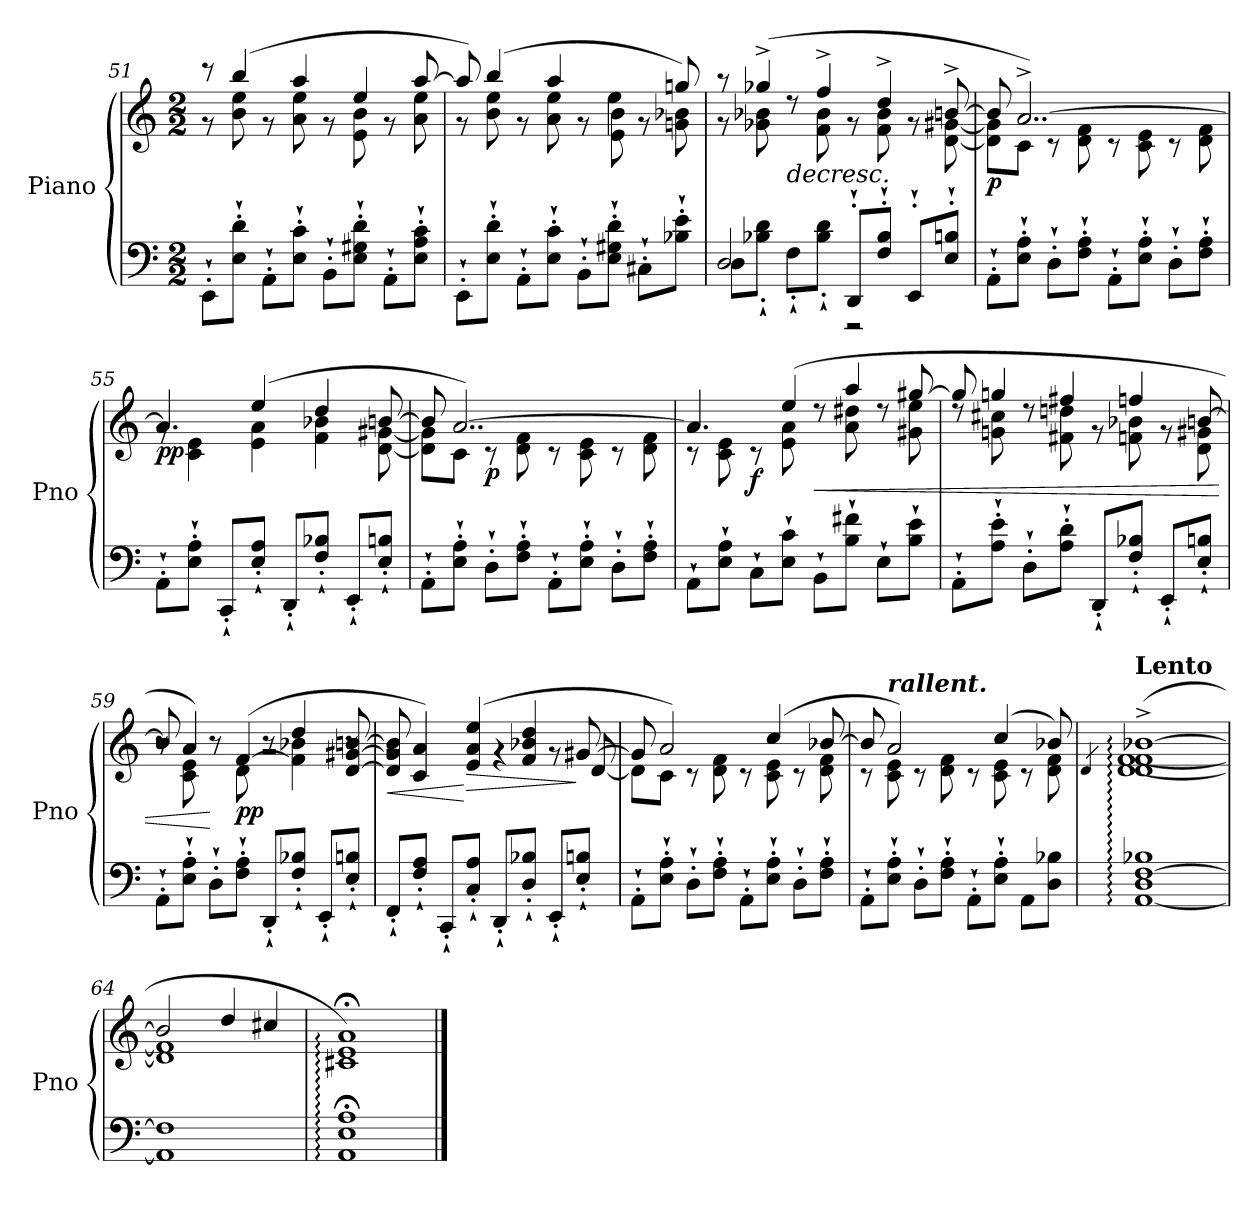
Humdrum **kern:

**kern	**kern	**dynam
*part1	*part1	*part1
*staff2	*staff1	*staff1/2
*I"Piano	*	*
*I'Pno	*	*
*clefF4	*clefG2	*
*k[]	*k[]	*
*M2/2	*M2/2	*
=51	=51	=51
*	*^	*
8EE'`\L	8r	8r	.
8E\'` 8d\'`J	(>4bb/	8b\ 8ee\	.
8AA'`\L	.	8r	.
8E\'` 8c\'`J	4aa/	8a\ 8ee\	.
8BB'`\L	.	8r	.
8E\'` 8G#X\'` 8d\'`J	4ee/	8e\ 8b\	.
8AA'`\L	.	8r	.
8E\'` 8A\'` 8c\'`J	[8aa/	8a\ 8ee\	.
=52	=52	=52	=52
8EE'`\L	8aa/])	8r	.
8E\'` 8d\'`J	(>4bb/	8b\ 8ee\	.
8AA'`\L	.	8r	.
8E\'` 8c\'`J	4aa/	8a\ 8ee\	.
8BB'`\L	.	8r	.
8E\'` 8G#X\'` 8d\'`J	4ee\	8e\ 8b\	.
8C#X'`\L	.	8r	.
8B-X\'` 8e\'`J	8ggn/)	8gn\ 8b-X\	.
!!LO:PB:g=z	!!
=53	=53	=53	=53
*^	*	*	*
2D/	8DL	8r	8r	.
.	8B-X\'` 8d\'`J	(>4gg-X^/	8g-X\ 8b-X\	.
!	!	!	!	!LO:HP:b
.	8F'`\L	.	8rdd	>
.	8B-\'` 8d\'`J	4ff^/	8f\ 8b-\	.
8DD'`/L	2r	.	8r	.
8F/'` 8B-/'`J	.	4dd^/	8f\ 8b-\	.
8EE'`/L	.	.	8r	.
8E/'` 8Bn/'`J	.	[8bn^/	[8d\ [8g#X\	.
*v	*v	*	*	*
=54	=54	=54	=54
!	!	!	!LO:DY:b
8AA'`\L	8b/]	8d\] 8g#\]L	p
8E\'` 8A\'`J	[2..a^/)	8c\J	.
8D'`\L	.	8r	.
8F\'` 8A\'`J	.	8d\ 8f\	.
8AA'`\L	.	8r	.
8E\'` 8A\'`J	.	8c\ 8e\	.
8D'`\L	.	8r	.
8F\'` 8A\'`J	.	8d\ 8f\	.
=55	=55	=55	=55
!	!	!	!LO:DY:b
8AA'`\L	4.a/]	8rg	pp
8E\'` 8A\'`J	.	4c\ 4e\	.
8CC'`/L	.	.	.
8E/'` 8A/'`J	(>4ee/	4e\ 4a\	.
8DD'`/L	.	.	.
8F/'` 8B-X/'`J	4dd/	4f\ 4b-X\	.
8EE'`/L	.	.	.
8E/'` 8Bn/'`J	[8bn/	[8d\ [8g#X\	]
=56	=56	=56	=56
8AA'`\L	8b/]	8d\] 8g#\]L	.
8E\'` 8A\'`J	[2..a/)	8c\J	.
!	!	!	!LO:DY:b
8D'`\L	.	8r	p
8F\'` 8A\'`J	.	8d\ 8f\	.
8AA'`\L	.	8r	.
8E\'` 8A\'`J	.	8c\ 8e\	.
8D'`\L	.	8r	.
8F\'` 8A\'`J	.	8d\ 8f\	.
!!LO:PB:g=z	!!
=57	=57	=57	=57
8AA`\L	4.a/]	8r	.
8E\` 8A\`J	.	8c\ 8e\	.
!	!	!	!LO:DY:b
8C`\L	.	8r	f
8E\` 8c\`J	(>4ee/	8e\ 8a\	.
!	!	!	!LO:HP:b
8BB`\L	.	8rdd	<
8B\` 8f#X\`J	4aa/	8a\ 8dd#X\	.
8E`\L	.	8rdd	.
8B\` 8e\`J	[8gg#X/	8g#X\ 8ee\	.
=58	=58	=58	=58
8AA'`\L	8gg#/]	8rdd	.
8A\'` 8e\'`J	4ggn/	8gn\ 8cc#X\	.
8D'`\L	.	8rdd	.
8A\'` 8d\'`J	4ff#X/	8f#X\ 8ddn\	.
8DD'`/L	.	8r	.
8F/'` 8B-X/'`J	4ffn/	8fn\ 8b-X\	.
8EE'`/L	.	8r	.
8E/'` 8Bn/'`J	[8bn/	8d\ 8g#X\	.
=59	=59	=59	=59
*	*	*^	*
8AA'`\L	8b/]	8r	2r	.
8E\'` 8A\'`J	4a/)	8c\ 8e\	.	.
8D'`\L	.	8r	.	[
!	!	!	!	!LO:DY:b
8F\'` 8A\'`J	(>[4f/	8d\	.	pp
8DD'`/L	.	2rg	8r	.
8F/'` 8B-X/'`J	4f\] 4b-X\	.	4dd/	.
8EE'`/L	.	.	.	.
8E/'` 8Bn/'`J	[8d/ [8g#X/ [8bn/	.	8r	.
=60	=60	=60	=60	=60
!	!	!	!	!LO:HP:b
*	*	*v	*v	*
8FF'`/L	8d/] 8g#/] 8b/]	2rg	<
8F/'` 8A/'`J	4c/ 4a/)	.	.
8CC'`/L	.	.	.
!	!	!	!LO:HP:n=1:b
8C/'` 8A/'`J	(>4e/ 4a/ 4ee/	.	[ >
8DD'`/L	.	4rg	.
8D/'` 8B-X/'`J	4f/ 4b-X/ 4dd/	.	.
8EE'`/L	.	8rg	.
8E/'` 8Bn/'`J	[8g#X/	[8d/	]
!!LO:LB:g=z	!!
=61	=61	=61	=61
8AA'`\L	8g#/]	8d\L]	.
!	!	!	!LO:DY:b
8E\'` 8A\'`J	2a/)	8c\J	other-dynamics
8D'`\L	.	8r	.
8F\'` 8A\'`J	.	8d\ 8f\	.
8AA'`\L	.	8r	.
8E\'` 8A\'`J	(>4cc/	8c\ 8e\	.
8D'`\L	.	8r	.
8F\'` 8A\'`J	[8b-X/	8d\ 8f\	.
=62	=62	=62	=62
8AA'`\L	8b-/]	8r	.
!	!LO:TX:a:Bi:t=rallent.	!	!
8E\'` 8A\'`J	2a/)	8c\ 8e\	.
8D'`\L	.	8r	.
8F\'` 8A\'`J	.	8d\ 8f\	.
8AA'`\L	.	8r	.
8E\'` 8A\'`J	(>4cc/	8c\ 8e\	.
8AA\L	.	8r	.
8D\ 8B-X\J	8b-X/)	8d\ 8f\	.
=63	=63	=63	=63
.	4qd/	.	.
!	!LO:TX:a:B:t=Lento	!	!
[1AA:: 1D:: [1F:: 1B-X::	(>1d::^ 1f::^ [1b-X::^	[1d:: [1f::	.
=64	=64	=64	=64
1AA] 1F]	2b-/]	1d] 1f]	.
.	4dd/	.	.
.	4cc#X/	.	.
*	*v	*v	*
=65	=65	=65
1AA::; 1E::; 1A::;	1c#X::;< 1e::;< 1a::;<)	.
==	==	==
*-	*-	*-
